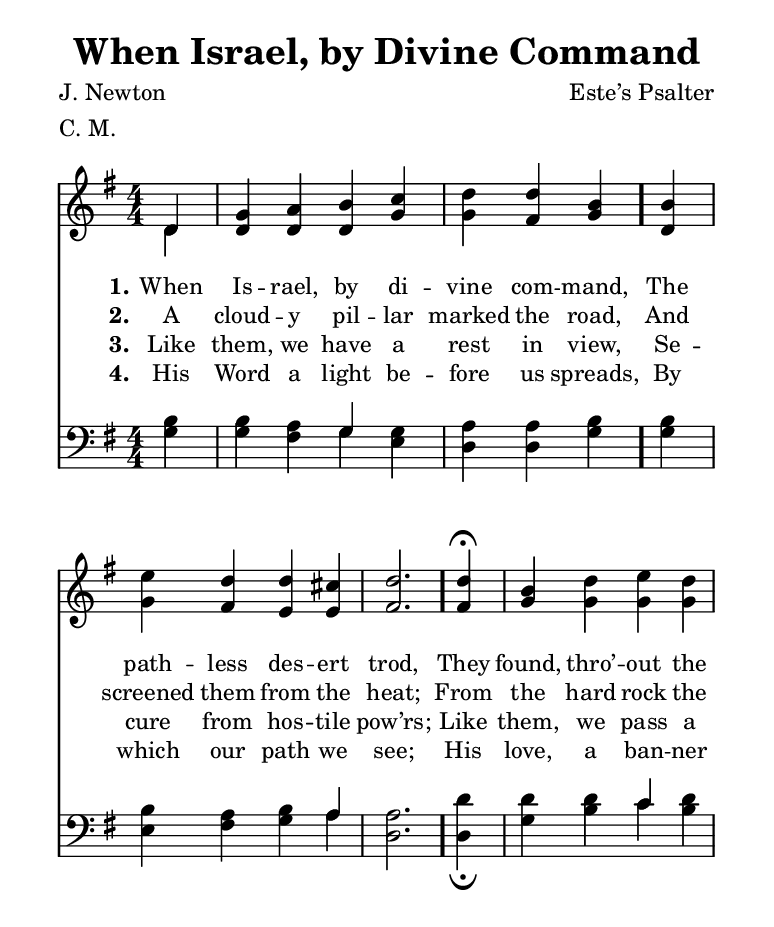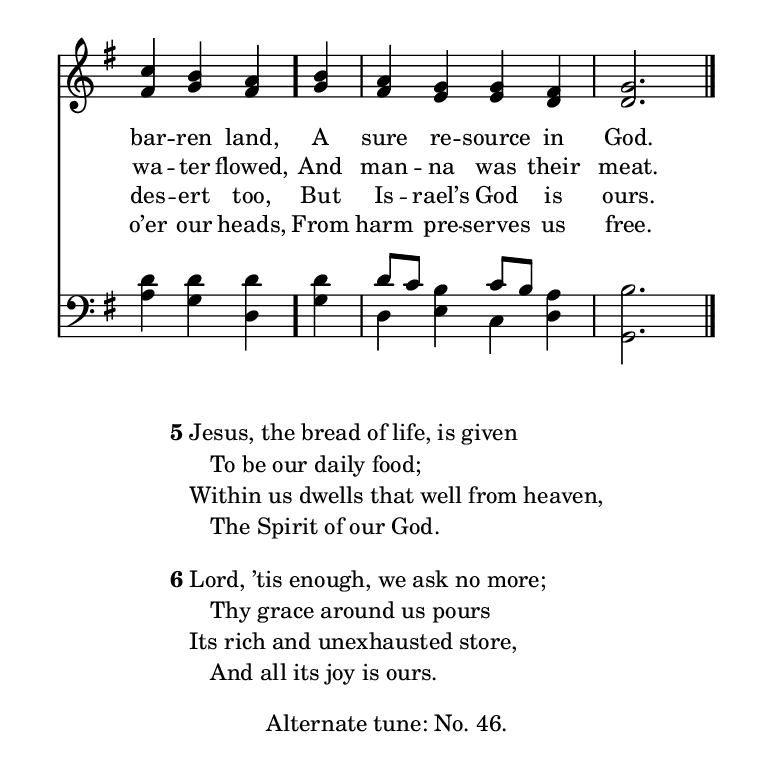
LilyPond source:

\include "common/global.ily"
\paper {
  \include "common/paper.ily"
  ragged-bottom = ##t
}

\header{
  hymnnumber = "286"
  title = "When Israel, by Divine Command"
  tunename = "Dumferline"
  meter = "C. M."
  poet = "J. Newton"
  composer = "Este’s Psalter"
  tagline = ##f
}

ta = { \tempo 4=80 }
tb = { \tempo 4=40 }

global = {
  \include "common/overrides.ily"
  \override Staff.TimeSignature.style = #'numbered
  \time 4/4
  \override Score.MetronomeMark.transparent = ##t % hide all fermata changes too
  \ta
  \key g \major
  \partial 4
  \autoBeamOff
}

notesSoprano = {
\global
\relative c' {

  d4 | g a b c | d d b
  b4 | e d d cis | d2.
  \tb d4\fermata \ta | b d e d | c b a
  b4 | a g g fis | g2.

  \bar "|."

}
}

notesAlto = {
\global
\relative e' {

  d4 | d d d g | g fis g
  d4 | g fis e e | fis2.
  fis4 | g g g g | fis g fis
  g4 | fis e e d | d2.

}
}

notesTenor = {
\global
\relative a {

  b4 | b a g g | a a b
  b4 | b a b a | a2.
  d4 | d d c d | d d d
  d4 | d8[ c] b4 c8[ b] a4 | b2.

}
}

notesBass = {
\global
\relative f {

  g4 | g fis g e | d d g
  g | e fis g a | d,2.
  d4_\fermata | g b c b | a g d
  g4 | d e c d | g,2.

}
}

wordsA = \lyricmode {
\set stanza = "1."

When Is -- rael, by di -- vine com -- mand, \bar "."
The path -- less des -- ert trod, \bar "."
They found, thro’ -- out the bar -- ren land, \bar "."
A sure re -- source in God. \bar "."

}

wordsB = \lyricmode {
\set stanza = "2."

A cloud -- y pil -- lar marked the road,
And screened them from the heat;
From the hard rock the wa -- ter flowed,
And man -- na was their meat.

}

wordsC = \lyricmode {
\set stanza = "3."

Like them, we have a rest in view,
Se -- cure from hos -- tile pow’rs;
Like them, we pass a des -- ert too,
But Is -- rael’s God is ours.

}

wordsD = \lyricmode {
\set stanza = "4."

His Word a light be -- fore us spreads,
By which our path we see;
His love, a ban -- ner o’er our heads,
From harm pre -- serves us free.

}

wordsE = \markuplist {

\line { Jesus, the bread of life, is given }
\line { { \hspace #2 } To be our daily food; }
\line { Within us dwells that well from heaven, }
\line { { \hspace #2 } The Spirit of our God. }

}

wordsF = \markuplist {

\line { Lord, ’tis enough, we ask no more; }
\line { { \hspace #2 } Thy grace around us pours }
\line { Its rich and unexhausted store, }
\line { { \hspace #2 } And all its joy is ours. }

}

\score {
  \context ChoirStaff <<
    \context Staff = upper <<
      \set Staff.autoBeaming = ##f
      \set ChoirStaff.systemStartDelimiter = #'SystemStartBar
      \set ChoirStaff.printPartCombineTexts = ##f
      \partcombine #'(2 . 11) \notesSoprano \notesAlto
      \context NullVoice = sopranos { \voiceOne << \notesSoprano >> }
      \context Lyrics = one   \lyricsto sopranos \wordsA
      \context Lyrics = two   \lyricsto sopranos \wordsB
      \context Lyrics = three \lyricsto sopranos \wordsC
      \context Lyrics = four  \lyricsto sopranos \wordsD
    >>
    \context Staff = men <<
      \set Staff.autoBeaming = ##f
      \clef bass
      \set ChoirStaff.printPartCombineTexts = ##f
      \partcombine #'(2 . 11) \notesTenor \notesBass
    >>
  >>
  \layout {
    \include "common/layout.ily"
  }
  \midi{
    \include "common/midi.ily"
  }
}

\markup { \fill-line {
  \null
  \column {
    \line{ \bold 5 \column { \wordsE } }
    \vspace #1
    \line{ \bold 6 \column { \wordsF } }
  }
  \null
} }

\noPageBreak \markup { \vspace #2 \fill-line { \raise #2 \line { Alternate tune: No. 46. } } }

\version "2.19.49"  % necessary for upgrading to future LilyPond versions.

% vi:set et ts=2 sw=2 ai nocindent syntax=lilypond:
